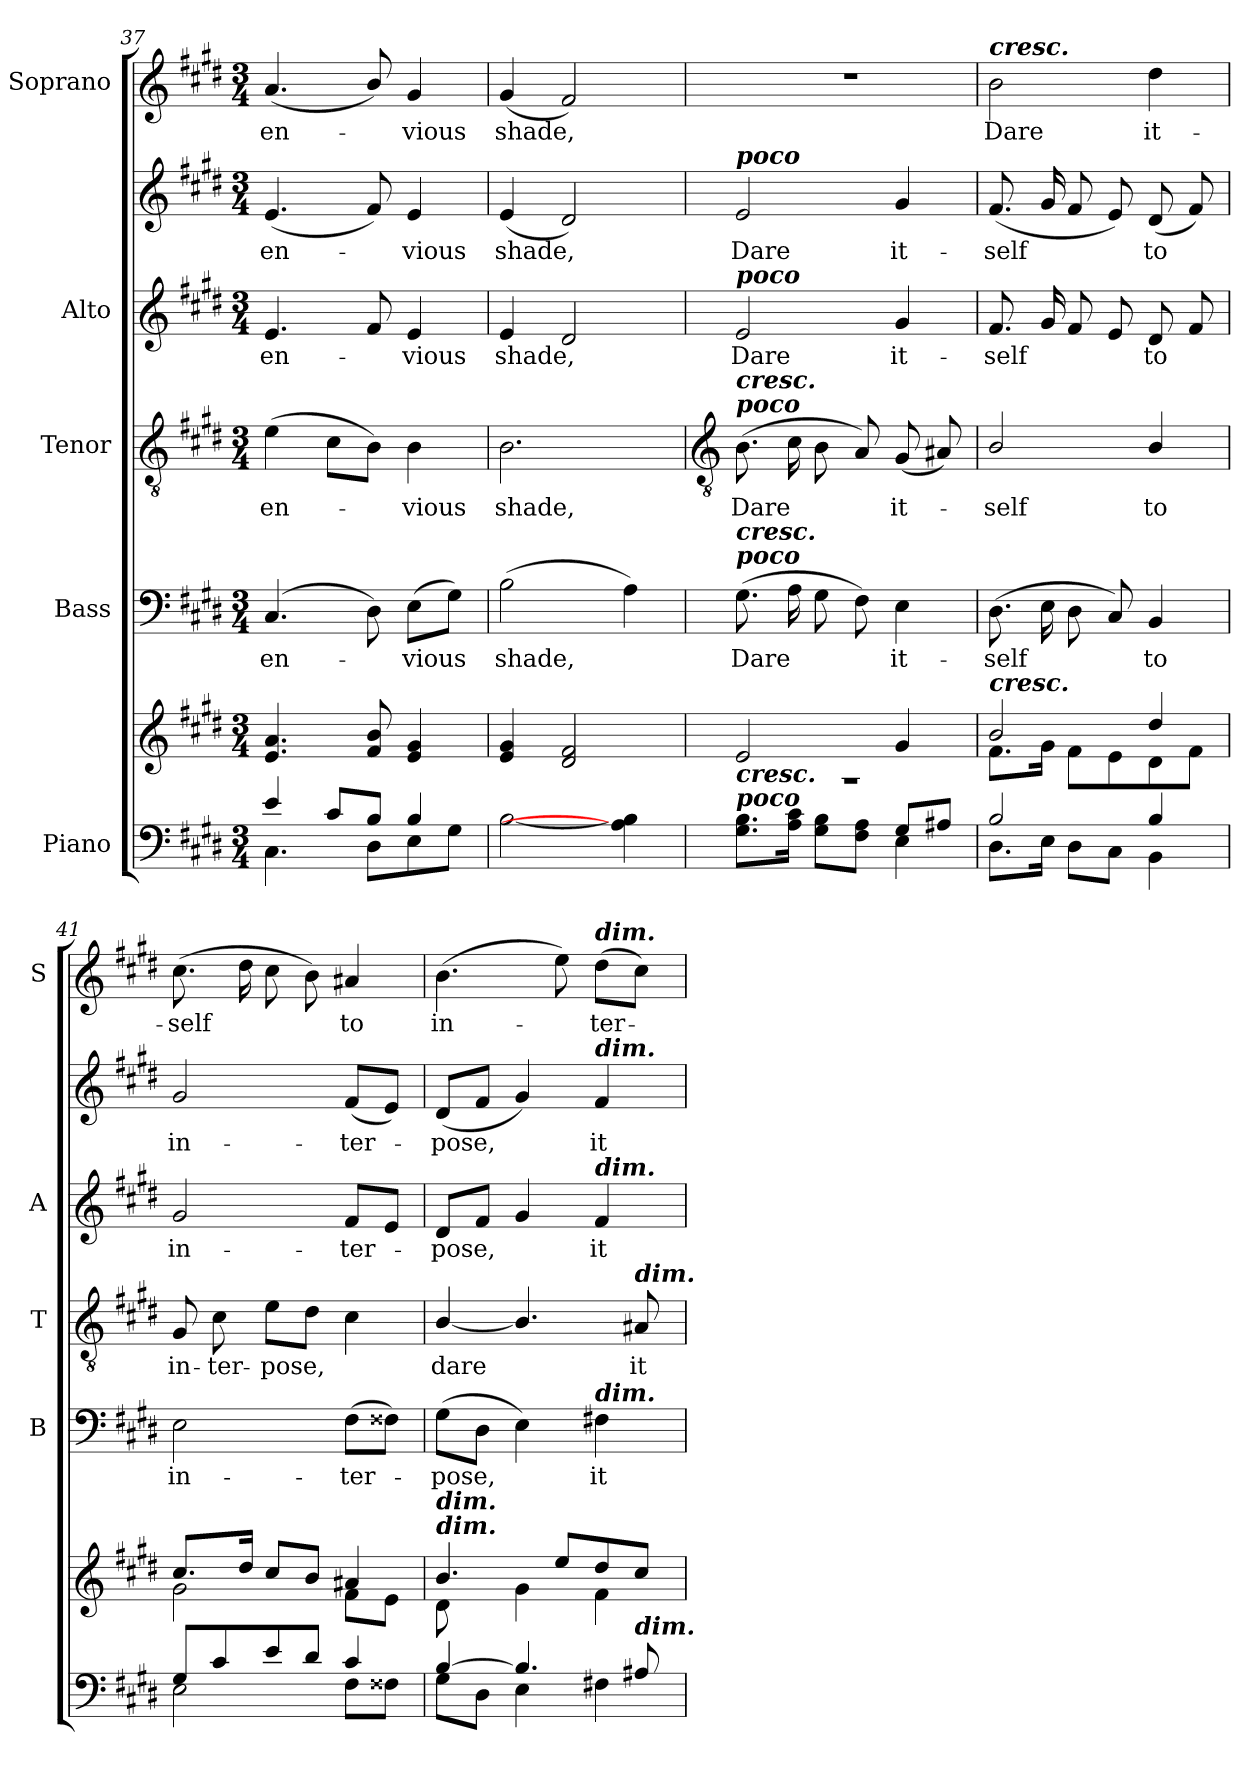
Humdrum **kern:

**kern	**kern	**kern	**text	**kern	**text	**kern	**text	**kern	**text	**kern	**text
*part5	*part5	*part4	*part4	*part3	*part3	*part2	*part2	*part2	*part2	*part1	*part1
*staff7	*staff6	*staff5	*staff5	*staff4	*staff4	*staff3	*staff3	*staff2	*staff2	*staff1	*staff1
*I"Piano	*	*I"Bass	*	*I"Tenor	*	*I"Alto	*	*	*	*I"Soprano	*
*	*	*I'B	*	*I'T	*	*I'A	*	*	*	*I'S	*
*clefF4	*clefG2	*clefF4	*	*clefGv2	*	*	*	*clefG2	*	*clefG2	*
*k[f#c#g#d#]	*k[f#c#g#d#]	*k[f#c#g#d#]	*	*k[f#c#g#d#]	*	*k[f#c#g#d#]	*	*k[f#c#g#d#]	*	*k[f#c#g#d#]	*
*E:	*E:	*E:	*	*E:	*	*E:	*	*E:	*	*E:	*
*M3/4	*M3/4	*M3/4	*	*M3/4	*	*M3/4	*	*M3/4	*	*M3/4	*
=37	=37	=37	=37	=37	=37	=37	=37	=37	=37	=37	=37
*^	*^	*	*	*	*	*	*	*	*	*	*
!	!	!	!	!	!LO:LY:b	!	!LO:LY:b	!	!LO:LY:b	!	!LO:LY:b	!	!LO:LY:b
4e/	4.C#\	4.e 4.a	2.ryy	(<4.C#	en-	(>4e	en-	4.e	en-	(<4.e	en-	(<4.a	en-
8c#/L	.	.	.	.	.	8c#L	.	.	.	.	.	.	.
8B/J	8D#\L	8f#/ 8b/	.	8D#)	.	8BJ)	.	8f#	.	8f#)	.	8b/)	.
!	!	!	!	!	!LO:LY:b	!	!LO:LY:b	!	!LO:LY:b	!	!LO:LY:b	!	!LO:LY:b
4B/	8E\	4e 4g#	.	(>8EL	vious	4B	vious	4e	vious	4e	vious	4g#	vious
.	8G#\J	.	.	8G#J)	.	.	.	.	.	.	.	.	.
=38	=38	=38	=38	=38	=38	=38	=38	=38	=38	=38	=38	=38	=38
!	!	!	!	!	!LO:LY:b	!	!LO:LY:b	!	!LO:LY:b	!	!LO:LY:b	!	!LO:LY:b
2.ryy	[2B\	4e 4g#	2.ryy	(>2B	shade,	2.B	shade,	4e	shade,	(<4e	shade,	(<4g#	shade,
.	.	2d# 2f#	.	.	.	.	.	2d#	.	2d#)	.	2f#)	.
.	4A\] 4B\]	.	.	4A)	.	.	.	.	.	.	.	.	.
!!LO:LB:g=z
=39	=39	=39	=39	=39	=39	=39	=39	=39	=39	=39	=39	=39	=39
*	*	*	*	*	*	*clefGv2	*	*	*	*	*	*	*
!	!	!	!	!	!	!	!	!	!	!LO:TX:a:Bi:t=poco	!	!	!
!	!	!	!	!	!	!	!	!LO:TX:a:Bi:t=poco	!	!	!	!	!
!	!	!	!	!	!	!LO:TX:a:Bi:t=poco	!	!	!	!	!	!	!
!	!	!	!	!	!	!LO:TX:a:Bi:t=cresc.	!	!	!	!	!	!	!
!	!	!	!	!LO:TX:a:Bi:t=poco	!	!	!	!	!	!	!	!	!
!	!	!	!	!LO:TX:a:Bi:t=cresc.	!	!	!	!	!	!	!	!	!
!LO:TX:a:Bi:t=poco	!	!	!	!	!	!	!	!	!	!	!	!	!
!LO:TX:a:Bi:t=cresc.	!	!	!	!	!	!	!	!	!	!	!	!	!
!	!	!	!LO:N:vis=1	!	!LO:LY:b	!	!LO:LY:b	!	!LO:LY:b	!	!LO:LY:b	!LO:N:vis=1	!
2ryy	8.G#\ 8.B\L	2e/	2.r	(>8.G#L	Dare	(>8.BL	Dare	2e	Dare	2e	Dare	2.r	.
.	16A\ 16c#\J	.	.	16AL	.	16c#L	.	.	.	.	.	.	.
.	8G#\ 8B\L	.	.	8G#	.	8B	.	.	.	.	.	.	.
.	8F#\ 8A\J	.	.	8F#J)	.	8AJ)	.	.	.	.	.	.	.
!	!	!	!	!	!LO:LY:b	!	!LO:LY:b	!	!LO:LY:b	!	!LO:LY:b	!	!
8G#/L	4E\	4g#/	.	4E	it-	(<8G#L	it-	4g#	it-	4g#	it-	.	.
8A#X/J	.	.	.	.	.	8A#XJ)	.	.	.	.	.	.	.
=40	=40	=40	=40	=40	=40	=40	=40	=40	=40	=40	=40	=40	=40
!	!	!	!	!	!	!	!	!	!	!	!	!LO:TX:a:Bi:t=cresc.	!
!	!	!LO:TX:a:Bi:t=cresc.	!	!	!	!	!	!	!	!	!	!	!
!	!	!	!	!	!LO:LY:b	!	!LO:LY:b	!	!LO:LY:b	!	!LO:LY:b	!	!LO:LY:b
2B/	8.D#\L	2b/	8.f#\L	(>8.D#L	-self	2B/	self	8.f#L	-self	(<8.f#L	-self	2b	Dare
.	16E\J	.	16g#\J	16EL	.	.	.	16g#L	.	16g#L	.	.	.
.	8D#\L	.	8f#\L	8D#	.	.	.	8f#	.	8f#	.	.	.
.	8C#\J	.	8e\	8C#J)	.	.	.	8eJ	.	8eJ)	.	.	.
!	!	!	!	!	!LO:LY:b	!	!LO:LY:b	!	!LO:LY:b	!	!LO:LY:b	!	!LO:LY:b
4B/	4BB\	4dd#/	8d#\	4BB	to	4B/	to	8d#L	to	(<8d#L	to	4dd#	it-
.	.	.	8f#\J	.	.	.	.	8f#J	.	8f#J)	.	.	.
=41	=41	=41	=41	=41	=41	=41	=41	=41	=41	=41	=41	=41	=41
!	!	!	!	!	!LO:LY:b	!	!LO:LY:b	!	!LO:LY:b	!	!LO:LY:b	!	!LO:LY:b
8G#/L	2E\	8.cc#/L	2g#\	2E	in-	8G#	in-	2g#	in-	2g#	in-	(>8.cc#L	-self
!	!	!	!	!	!	!	!LO:LY:b	!	!	!	!	!	!
8c#/	.	.	.	.	.	8c#	-ter-	.	.	.	.	.	.
.	.	16dd#/J	.	.	.	.	.	.	.	.	.	16dd#L	.
!	!	!	!	!	!	!	!LO:LY:b	!	!	!	!	!	!
8e/	.	8cc#/L	.	.	.	8eL	-pose,	.	.	.	.	8cc#	.
8d#/J	.	8b/J	.	.	.	8d#J	.	.	.	.	.	8bJ)	.
!	!	!	!	!	!LO:LY:b	!	!	!	!LO:LY:b	!	!LO:LY:b	!	!LO:LY:b
4c#/	8F#\L	4a#X/	8f#\L	(>8F#L	-ter-	4c#	.	8f#L	-ter-	(<8f#L	-ter-	4a#X	to
.	8F##X\J	.	8e\J	8F##XJ)	.	.	.	8eJ	.	8eJ)	.	.	.
=42	=42	=42	=42	=42	=42	=42	=42	=42	=42	=42	=42	=42	=42
!	!	!LO:TX:a:Bi:t=dim.	!	!	!	!	!	!	!	!	!	!	!
!	!	!LO:TX:a:Bi:t=dim.	!	!	!	!	!	!	!	!	!	!	!
!	!	!	!	!	!LO:LY:b	!	!LO:LY:b	!	!LO:LY:b	!	!LO:LY:b	!	!LO:LY:b
[4B/	8G#\L	4.b/	8d#\	(>8G#L	pose,	[4B/	dare	8d#L	pose,	(<8d#L	pose,	(>4.b	in-
.	8D#\J	.	8ryy	8D#J	.	.	.	8f#J	.	8f#J	.	.	.
4.B/]	4E\	.	4g#\	4E)	.	4.B/]	.	4g#	.	4g#)	.	.	.
.	.	8ee/L	.	.	.	.	.	.	.	.	.	8ee)	.
!	!	!	!	!	!	!	!	!	!	!	!	!LO:TX:a:Bi:t=dim.	!
!	!	!	!	!	!	!	!	!	!	!LO:TX:a:Bi:t=dim.	!	!	!
!	!	!	!	!	!	!	!	!LO:TX:a:Bi:t=dim.	!	!	!	!	!
!	!	!	!	!LO:TX:a:Bi:t=dim.	!	!	!	!	!	!	!	!	!
!	!	!	!	!	!LO:LY:b	!	!	!	!LO:LY:b	!	!LO:LY:b	!	!LO:LY:b
.	4F#X\	8dd#/	4f#\	4F#X	it-	.	.	4f#	it-	4f#	it-	(>8dd#L	ter-
!	!	!	!	!	!	!LO:TX:a:Bi:t=dim.	!	!	!	!	!	!	!
!LO:TX:a:Bi:t=dim.	!	!	!	!	!	!	!	!	!	!	!	!	!
!	!	!	!	!	!	!	!LO:LY:b	!	!	!	!	!	!
8A#X/	.	8cc#/J	.	.	.	8A#X	it-	.	.	.	.	8cc#J)	.
*v	*v	*	*	*	*	*	*	*	*	*	*	*	*
*	*v	*v	*	*	*	*	*	*	*	*	*	*
=	=	=	=	=	=	=	=	=	=	=	=
*-	*-	*-	*-	*-	*-	*-	*-	*-	*-	*-	*-
